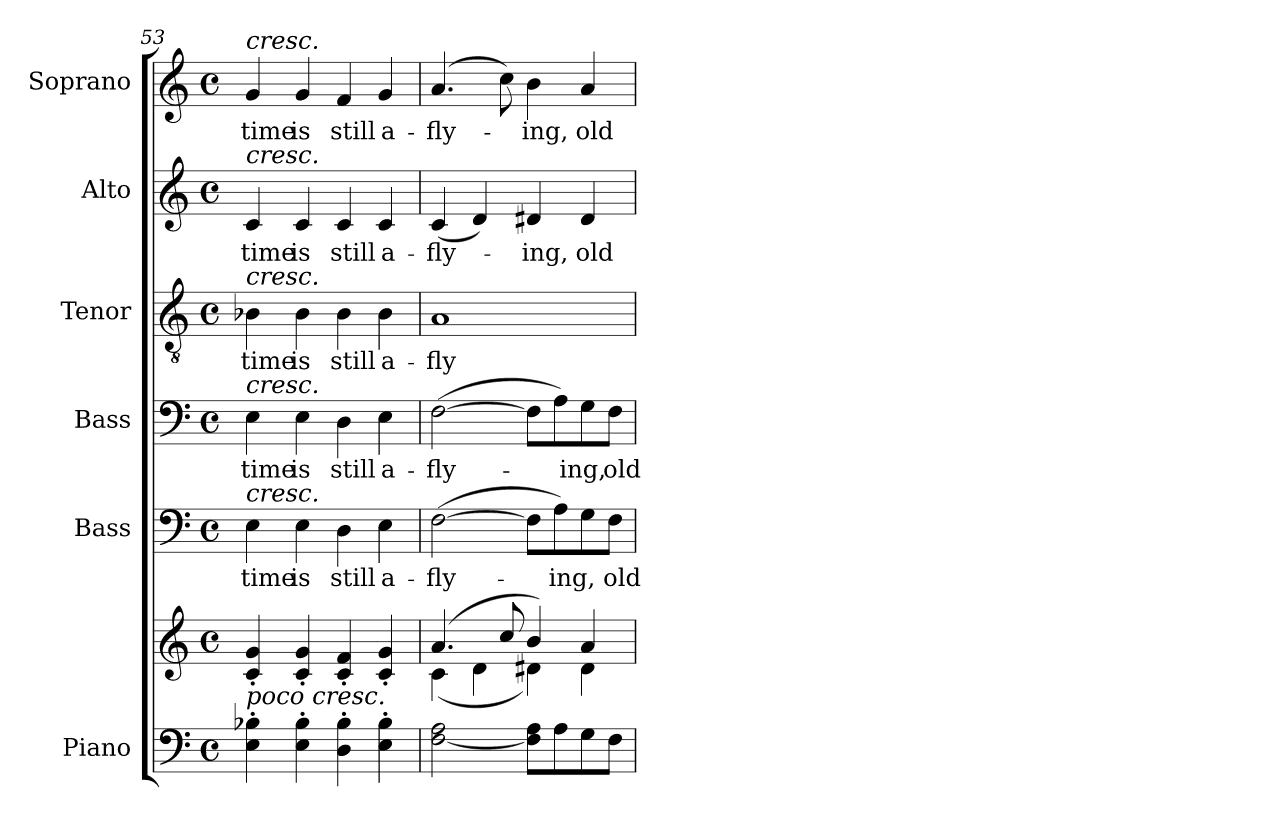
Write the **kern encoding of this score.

**kern	**kern	**kern	**text	**kern	**text	**kern	**text	**kern	**text	**kern	**text
*part6	*part6	*part5	*part5	*part4	*part4	*part3	*part3	*part2	*part2	*part1	*part1
*staff7	*staff6	*staff5	*staff5	*staff4	*staff4	*staff3	*staff3	*staff2	*staff2	*staff1	*staff1
*I"Piano	*	*I"Bass	*	*I"Bass	*	*I"Tenor	*	*I"Alto	*	*I"Soprano	*
*I'Pno.	*	*I'B.	*	*I'B.	*	*I'T.	*	*I'A.	*	*I'S.	*
*clefF4	*clefG2	*clefF4	*	*clefF4	*	*clefGv2	*	*clefG2	*	*clefG2	*
*	*	*	*	*	*	*ITrd7c12	*	*	*	*	*
*k[]	*k[]	*k[]	*	*k[]	*	*k[]	*	*k[]	*	*k[]	*
*C:	*C:	*C:	*	*C:	*	*C:	*	*C:	*	*C:	*
*M4/4	*M4/4	*M4/4	*	*M4/4	*	*M4/4	*	*M4/4	*	*M4/4	*
*met(c)	*met(c)	*met(c)	*	*met(c)	*	*met(c)	*	*met(c)	*	*met(c)	*
=53	=53	=53	=53	=53	=53	=53	=53	=53	=53	=53	=53
!	!	!	!LO:LY:b:color=#000000	!	!	!	!	!	!	!	!
!	!	!	!	!	!LO:LY:b:color=#000000	!	!	!	!	!	!
!	!	!	!	!	!	!	!LO:LY:b:color=#000000	!	!	!	!
!	!	!	!	!	!	!	!	!	!LO:LY:b:color=#000000	!	!
!	!	!	!	!	!	!	!	!	!	!LO:TX:a:i:t=cresc.	!
!	!	!	!	!	!	!	!	!LO:TX:a:i:t=cresc.	!	!	!
!	!	!	!	!	!	!LO:TX:a:i:t=cresc.	!	!	!	!	!
!	!	!	!	!LO:TX:a:i:t=cresc.	!	!	!	!	!	!	!
!	!	!LO:TX:a:i:t=cresc.	!	!	!	!	!	!	!	!	!
!	!LO:TX:b:i:t=poco cresc.	!	!	!	!	!	!	!	!	!	!
!	!	!	!	!	!	!	!	!	!	!	!LO:LY:b:color=#000000
4Ei\' 4B-Xi'	4ci/' 4gi'	4Ei\	time	4Ei\	time	4BB-Xi\	time	4ci/	time	4gi/	time
!	!	!	!LO:LY:b:color=#000000	!	!	!	!	!	!	!	!
!	!	!	!	!	!LO:LY:b:color=#000000	!	!	!	!	!	!
!	!	!	!	!	!	!	!LO:LY:b:color=#000000	!	!	!	!
!	!	!	!	!	!	!	!	!	!LO:LY:b:color=#000000	!	!
!	!	!	!	!	!	!	!	!	!	!	!LO:LY:b:color=#000000
4Ei\' 4B-i'	4ci/' 4gi'	4Ei\	is	4Ei\	is	4BB-i\	is	4ci/	is	4gi/	is
!	!	!	!LO:LY:b:color=#000000	!	!	!	!	!	!	!	!
!	!	!	!	!	!LO:LY:b:color=#000000	!	!	!	!	!	!
!	!	!	!	!	!	!	!LO:LY:b:color=#000000	!	!	!	!
!	!	!	!	!	!	!	!	!	!LO:LY:b:color=#000000	!	!
!	!	!	!	!	!	!	!	!	!	!	!LO:LY:b:color=#000000
4Di\' 4B-i'	4ci/' 4fi'	4Di\	still	4Di\	still	4BB-i\	still	4ci/	still	4fi/	still
!	!	!	!LO:LY:b:color=#000000	!	!	!	!	!	!	!	!
!	!	!	!	!	!LO:LY:b:color=#000000	!	!	!	!	!	!
!	!	!	!	!	!	!	!LO:LY:b:color=#000000	!	!	!	!
!	!	!	!	!	!	!	!	!	!LO:LY:b:color=#000000	!	!
!	!	!	!	!	!	!	!	!	!	!	!LO:LY:b:color=#000000
4Ei\' 4B-i'	4ci/' 4gi'	4Ei\	a-	4Ei\	a-	4BB-i\	a-	4ci/	a-	4gi/	a-
!!LO:LB:g=z
=54	=54	=54	=54	=54	=54	=54	=54	=54	=54	=54	=54
*	*^	*	*	*	*	*	*	*	*	*	*
!	!	!	!	!LO:LY:b:color=#000000	!	!	!	!	!	!	!	!
!	!	!	!	!	!	!LO:LY:b:color=#000000	!	!	!	!	!	!
!	!	!	!	!	!	!	!	!LO:LY:b:color=#000000	!	!	!	!
!	!	!	!	!	!	!	!	!	!	!LO:LY:b:color=#000000	!	!
!	!	!	!	!	!	!	!	!	!	!	!	!LO:LY:b:color=#000000
[<2Fi\ 2Ai	(4.ai/	(4ci\	([>2Fi\	-fly-	([>2Fi\	-fly-	1AAi	-fly-	(4ci/	-fly-	(4.ai/	-fly-
.	.	4di\	.	.	.	.	.	.	4di/)	.	.	.
.	8cci/	.	.	.	.	.	.	.	.	.	8cci\)	.
!	!	!	!	!	!	!	!	!	!	!LO:LY:b:color=#000000	!	!
!	!	!	!	!	!	!	!	!	!	!	!	!LO:LY:b:color=#000000
8Fi\] 8AiL	4bi/)	4d#Xi\)	8Fi\L]	.	8Fi\L]	.	.	.	4d#Xi/	-ing,	4bi\	-ing,
!	!	!	!	!LO:LY:b:color=#000000	!	!	!	!	!	!	!	!
8Ai\	.	.	8Ai\)	-ing,	8Ai\)	.	.	.	.	.	.	.
!	!	!	!	!	!	!LO:LY:b:color=#000000	!	!	!	!	!	!
!	!	!	!	!	!	!	!	!	!	!LO:LY:b:color=#000000	!	!
!	!	!	!	!	!	!	!	!	!	!	!	!LO:LY:b:color=#000000
8Gi\	4ai/	4d#i\	8Gi\	.	8Gi\	-ing,	.	.	4d#i/	old	4ai/	old
!	!	!	!	!LO:LY:b:color=#000000	!	!	!	!	!	!	!	!
!	!	!	!	!	!	!LO:LY:b:color=#000000	!	!	!	!	!	!
8Fi\J	.	.	8Fi\J	old	8Fi\J	old	.	.	.	.	.	.
*	*v	*v	*	*	*	*	*	*	*	*	*	*
=	=	=	=	=	=	=	=	=	=	=	=
*-	*-	*-	*-	*-	*-	*-	*-	*-	*-	*-	*-
